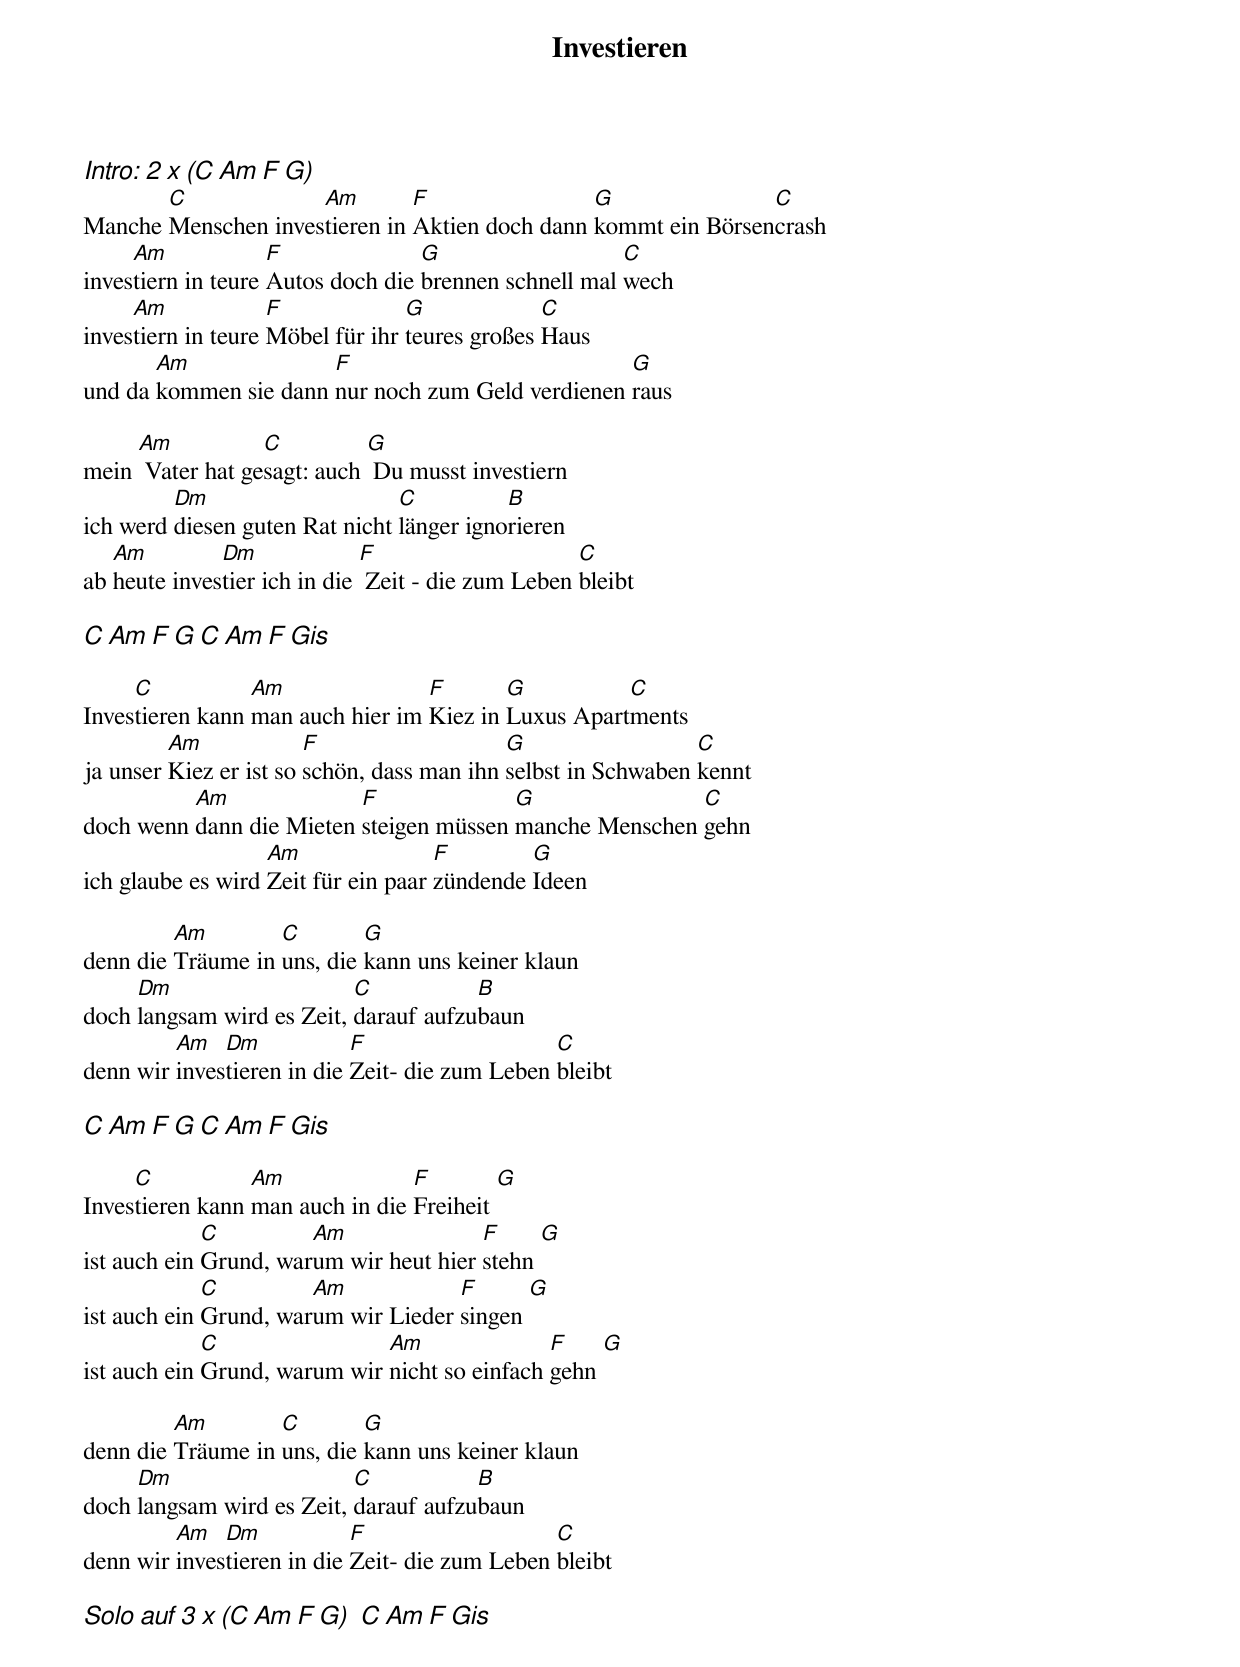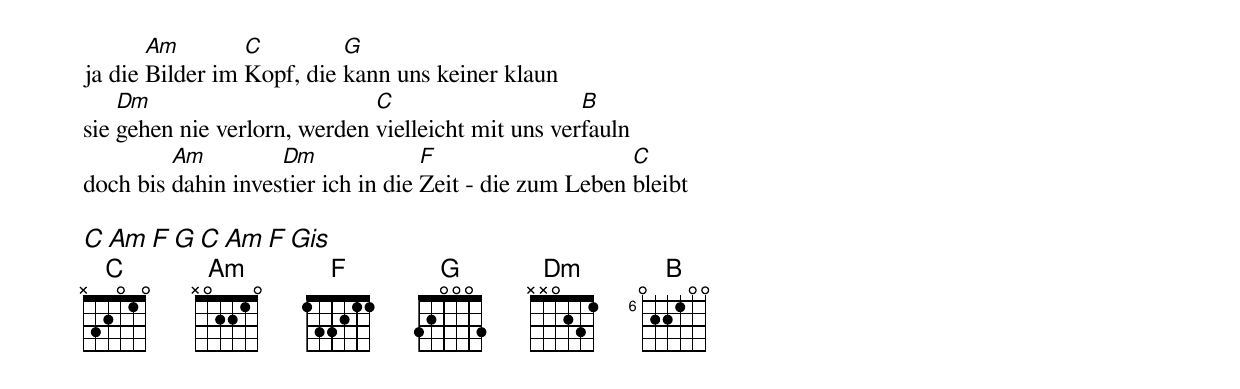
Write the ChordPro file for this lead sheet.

{title: Investieren}

 {define: B base-fret 6 frets 0 2 2 1 0 0}

{ci:Intro: 2 x (C Am F G)}
Manche [C]Menschen inves[Am]tieren in [F]Aktien doch dann [G]kommt ein Börsen[C]crash
inves[Am]tiern in teure [F]Autos doch die [G]brennen schnell mal [C]wech
inves[Am]tiern in teure [F]Möbel für ihr [G]teures großes [C]Haus
und da [Am]kommen sie dann [F]nur noch zum Geld verdienen [G]raus

mein [Am] Vater hat ge[C]sagt: auch [G] Du musst investiern
ich werd [Dm]diesen guten Rat nicht [C]länger igno[B]rieren
ab [Am]heute inves[Dm]tier ich in die [F] Zeit - die zum Leben [C]bleibt

{ci: C Am F G C Am F Gis }

Inves[C]tieren kann [Am]man auch hier im [F]Kiez in [G]Luxus Apart[C]ments
ja unser [Am]Kiez er ist so [F]schön, dass man ihn [G]selbst in Schwaben [C]kennt
doch wenn [Am]dann die Mieten [F]steigen müssen [G]manche Menschen [C]gehn
ich glaube es wird [Am]Zeit für ein paar [F]zündende [G]Ideen

denn die [Am]Träume in [C]uns, die [G]kann uns keiner klaun
doch [Dm]langsam wird es Zeit, [C]darauf aufzu[B]baun
denn wir [Am]inves[Dm]tieren in die [F]Zeit- die zum Leben [C]bleibt

{ci: C Am F G C Am F Gis }

Inves[C]tieren kann [Am]man auch in die [F]Freiheit [G]
ist auch ein [C]Grund, war[Am]um wir heut hier [F]stehn [G]
ist auch ein [C]Grund, war[Am]um wir Lieder [F]singen [G]
ist auch ein [C]Grund, warum wir [Am]nicht so einfach [F]gehn [G]

denn die [Am]Träume in [C]uns, die [G]kann uns keiner klaun
doch [Dm]langsam wird es Zeit, [C]darauf aufzu[B]baun
denn wir [Am]inves[Dm]tieren in die [F]Zeit- die zum Leben [C]bleibt

{ci:  Solo auf 3 x (C Am F G)  C Am F Gis}

ja die [Am]Bilder im [C]Kopf, die [G]kann uns keiner klaun
sie [Dm]gehen nie verlorn, werden [C]vielleicht mit uns ver[B]fauln
doch bis [Am]dahin inves[Dm]tier ich in die [F]Zeit - die zum Leben [C]bleibt

{ci: C Am F G C Am F Gis }
